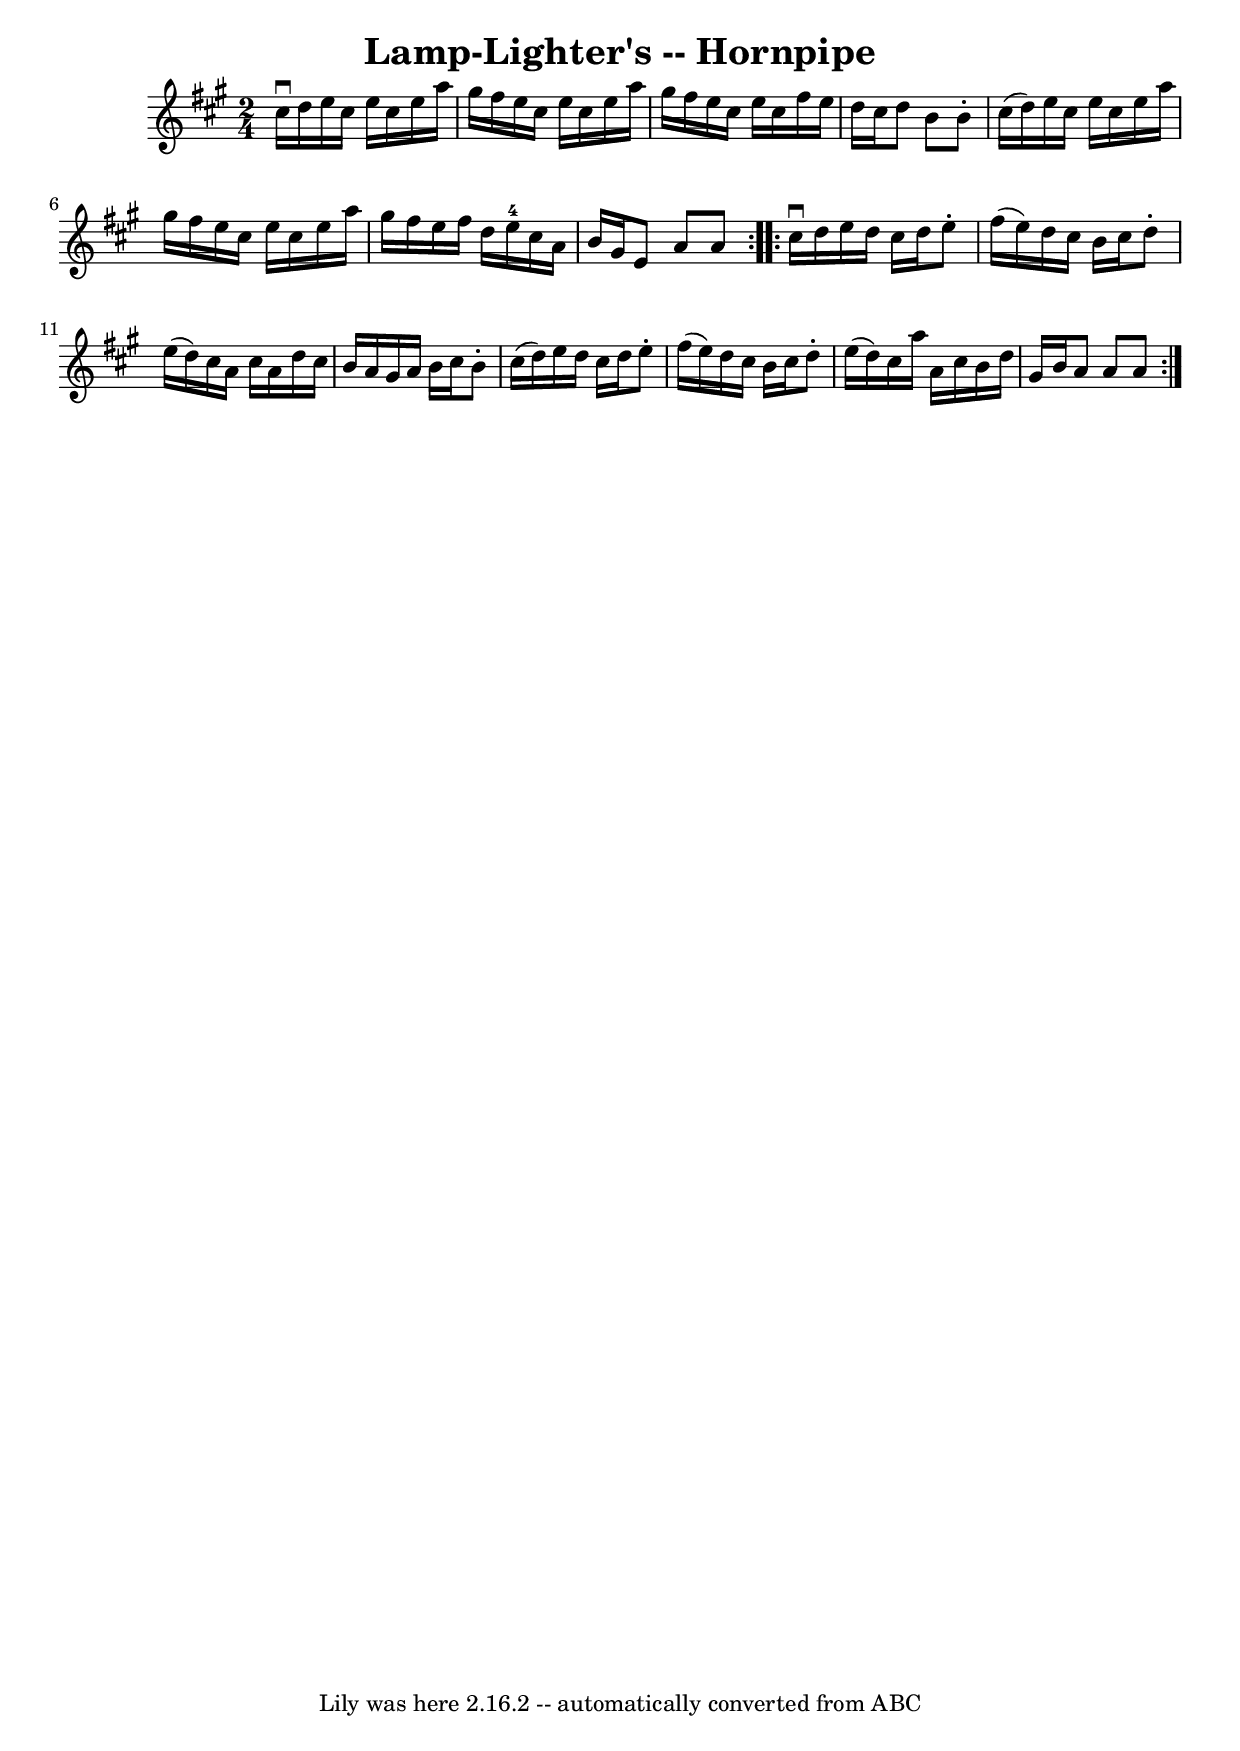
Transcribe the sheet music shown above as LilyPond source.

\version "2.16.2"
\include "Mammoth.ily"
\header {
  %% book = "Cole's 1000 Fiddle Tunes"
  crossRefNumber = "1"
  footnotes = ""
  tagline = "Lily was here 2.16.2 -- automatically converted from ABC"
  title = "Lamp-Lighter's -- Hornpipe"

}
voicedefault =  {



  \repeat volta 2 {

    \time 2/4 
    \key a \major
    cis''16^\downbow d''16  |
    e''16    
    cis''16 e''16 cis''16 e''16 a''16 gis''16 fis''16  |
    
    e''16 cis''16 e''16 cis''16 e''16 a''16 gis''16 fis''16  
    |
    e''16 cis''16 e''16 cis''16 fis''16 e''16 d''16    
    cis''16  |
    d''8 b'8 b'8-. cis''16 (d''16) |
    
    e''16 cis''16 e''16 cis''16 e''16 a''16 gis''16 fis''16  
    |
    e''16 cis''16 e''16 cis''16 e''16 a''16 gis''16    
    fis''16  |
    e''16 fis''16 d''16 e''16-4 cis''16 a'16   
    b'16 gis'16  |
    e'8 a'8 a'8  
  }     
  \repeat volta 2 {
    
    cis''16^\downbow d''16  |
    e''16 d''16 cis''16 d''16    
    e''8-. fis''16 (e''16) |
    d''16 cis''16 b'16 cis''16  
    d''8-. e''16 (d''16) |
    cis''16 a'16 cis''16 a'16   
    d''16 cis''16 b'16 a'16  |
    gis'16 a'16 b'16 cis''16 
    b'8-. cis''16 (d''16) |
    e''16 d''16 cis''16    
    d''16 e''8-. fis''16 (e''16) |
    d''16 cis''16 b'16    
    cis''16 d''8-. e''16 (d''16) |
    cis''16 a''16 a'16    
    cis''16 b'16 d''16 gis'16 b'16  |
    a'8 a'8 a'8  
  }   

}

\score{
  <<

    \context Staff="default"
    {
      \voicedefault 
      
    }

  >>
  \layout {
    
  }
  \midi {
  }

}
